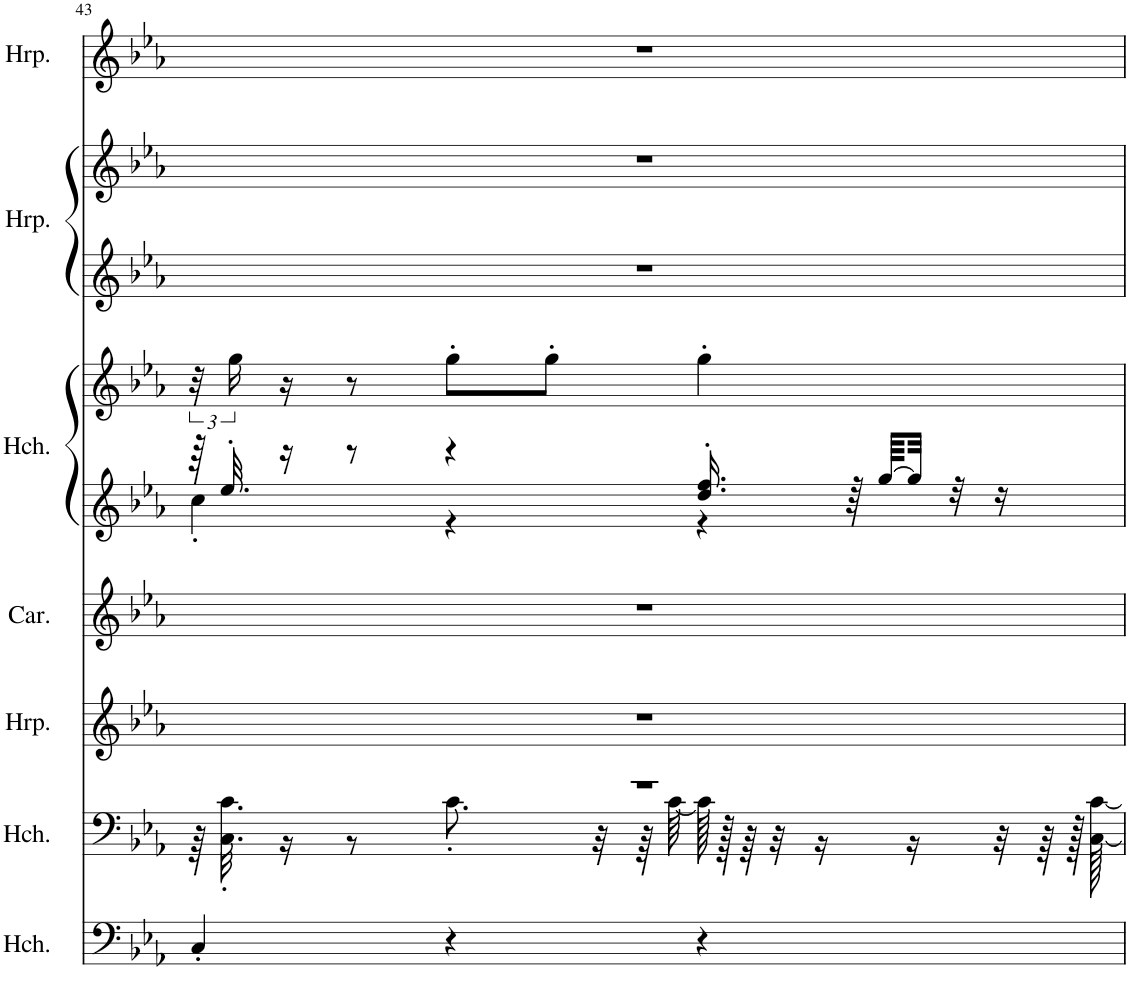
**kern	**kern	**kern	**kern	**kern	**kern	**kern	**kern	**kern
*part7	*part6	*part5	*part4	*part3	*part3	*part2	*part2	*part1
*staff9	*staff8	*staff7	*staff6	*staff5	*staff4	*staff3	*staff2	*staff1
*I"羽管键琴, HARPSILEFT	*I"羽管键琴, HARPSIRIGHT	*I"竖琴, HARPRIGHT	*I"钟琴, bell	*I"羽管键琴, HARPSI	*	*I"竖琴, HARPCTR	*	*I"竖琴, HARPLEFT
*	*	*I'Hrp.	*	*	*	*I'Hrp.	*	*I'Hrp.
!!LO:PB:g=z
*clefF4	*clefF4	*clefG2	*clefG2	*clefG2	*clefG2	*clefG2	*clefG2	*clefG2
*k[b-e-a-]	*k[b-e-a-]	*k[b-e-a-]	*k[b-e-a-]	*k[b-e-a-]	*k[b-e-a-]	*k[b-e-a-]	*k[b-e-a-]	*k[b-e-a-]
*M3/4	*M3/4	*M3/4	*M3/4	*M3/4	*M3/4	*M3/4	*M3/4	*M3/4
=43	=43	=43	=43	=43	=43	=43	=43	=43
*	*^	*	*	*^	*	*	*	*
4C'/	2.r	64r	2.r	2.r	64r	4cc'\	48r	2.r	2.r	2.r
.	.	32.C\' 32.c\'	.	.	32.ee-'/	.	.	.	.	.
.	.	.	.	.	.	.	24gg\	.	.	.
.	.	16r	.	.	16r	.	16r	.	.	.
.	.	8r	.	.	8r	.	8r	.	.	.
4r	.	8.c'\	.	.	4r	4r	8gg'\L	.	.	.
.	.	.	.	.	.	.	8gg'\J	.	.	.
.	.	32r	.	.	.	.	.	.	.	.
.	.	64r	.	.	.	.	.	.	.	.
.	.	[64c\	.	.	.	.	.	.	.	.
4r	.	128c\]	.	.	16.dd/' 16.ff/'	4r	4gg'\	.	.	.
.	.	128r	.	.	.	.	.	.	.	.
.	.	64r	.	.	.	.	.	.	.	.
.	.	32r	.	.	.	.	.	.	.	.
.	.	16r	.	.	.	.	.	.	.	.
.	.	.	.	.	64r	.	.	.	.	.
.	.	.	.	.	[64gg/KLLL	.	.	.	.	.
.	.	16r	.	.	32gg/JJJ]	.	.	.	.	.
.	.	.	.	.	32r	.	.	.	.	.
.	.	32r	.	.	16r	.	.	.	.	.
.	.	64r	.	.	.	.	.	.	.	.
.	.	128r	.	.	.	.	.	.	.	.
.	.	[128C\ [128c\	.	.	.	.	.	.	.	.
*	*v	*v	*	*	*v	*v	*	*	*	*
=	=	=	=	=	=	=	=	=
*-	*-	*-	*-	*-	*-	*-	*-	*-
